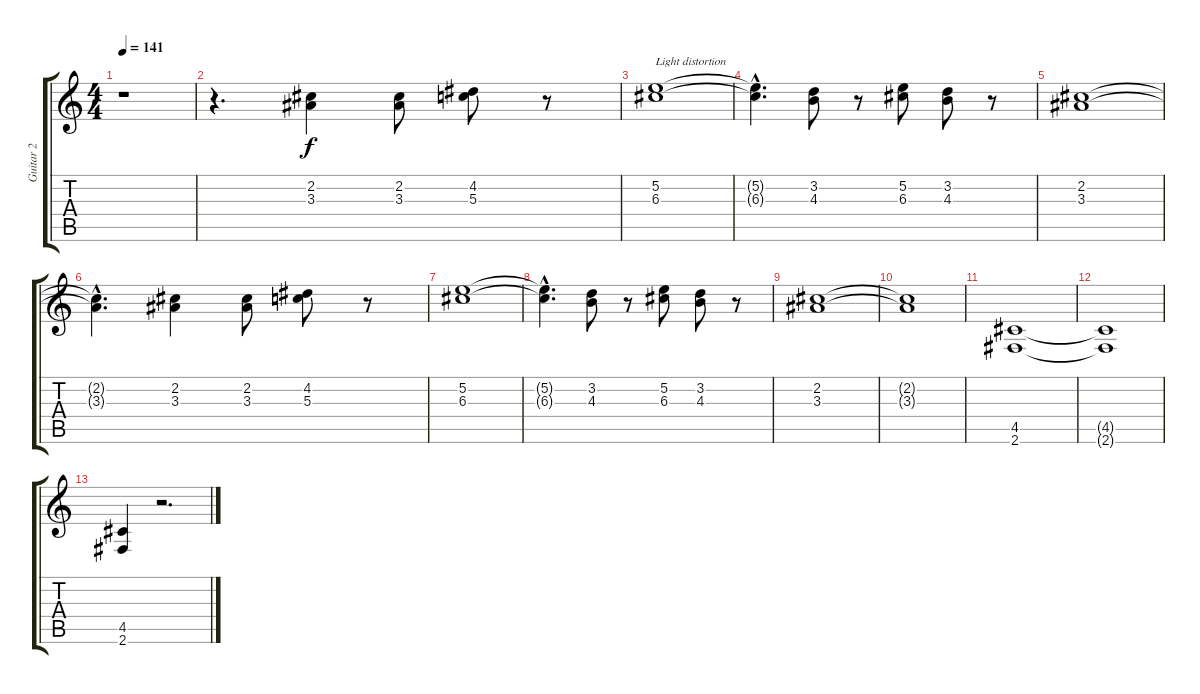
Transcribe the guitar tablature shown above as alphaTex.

\track ("Guitar 2" "Guitar 2") {instrument distortionguitar}
\staff {score tabs}
\tuning (E4 B3 G3 D3 A2 E2) {hide}
\ts (4 4)
\tempo 141
\clef g2
\ks c
r.1{dy f} |
r.4{d} (2.2 3.3).4 (2.2 3.3).8 (4.2 5.3).8 r.8 |
(5.2 6.3).1{txt "Light distortion"} |
(5.2{hac t} 6.3{hac t}).4{d} (3.2 4.3).8 r.8 (5.2 6.3).8 (3.2 4.3).8 r.8 |
(2.2 3.3).1 |
(2.2{hac t} 3.3{hac t}).4{d} (2.2 3.3).4 (2.2 3.3).8 (4.2 5.3).8 r.8 |
(5.2 6.3).1 |
(5.2{hac t} 6.3{hac t}).4{d} (3.2 4.3).8 r.8 (5.2 6.3).8 (3.2 4.3).8 r.8 |
(2.2 3.3).1 |
(2.2{t} 3.3{t}).1 |
(4.5 2.6).1 |
(4.5{t} 2.6{t}).1 |
(4.5 2.6).4 r.2{d}
